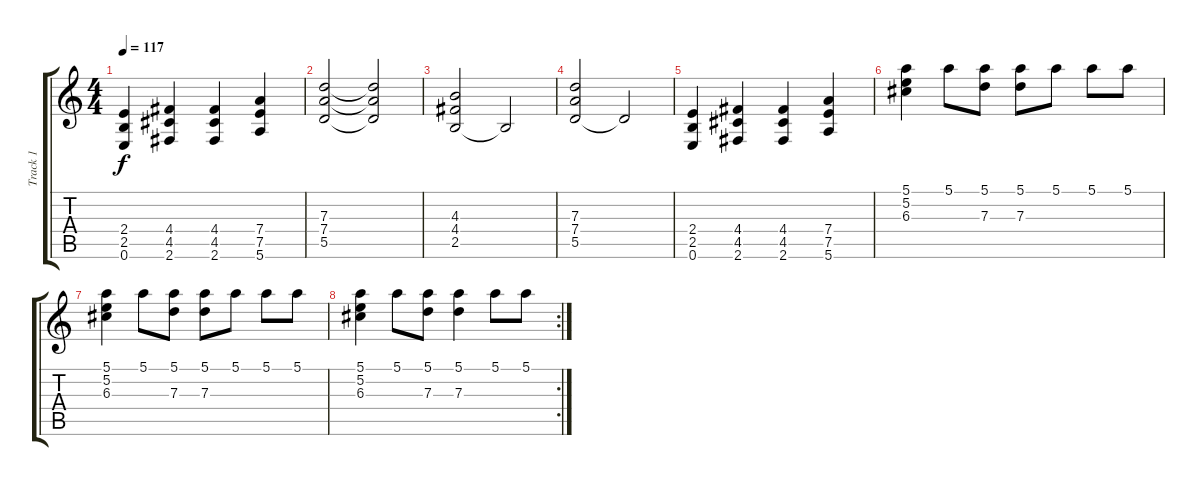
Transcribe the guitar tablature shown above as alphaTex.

\track ("Track 1" "Track 1") {instrument overdrivenguitar}
\staff {score tabs}
\tuning (E4 B3 G3 D3 A2 E2) {hide}
\ts (4 4)
\tempo 117
\clef g2
\ks c
(2.4 2.5 0.6).4{dy f} (4.4 4.5 2.6).4 (4.4 4.5 2.6).4 (7.4 7.5 5.6).4 |
(7.3 7.4 5.5).2 (7.3{t} 7.4{t} 5.5{t}).2 |
(4.3 4.4 2.5).2 2.5{t}.2 |
(7.3 7.4 5.5).2 5.5{t}.2 |
(2.4 2.5 0.6).4 (4.4 4.5 2.6).4 (4.4 4.5 2.6).4 (7.4 7.5 5.6).4 |
(5.1 5.2 6.3).4 5.1.8 (5.1 7.3).8 (5.1 7.3).8 5.1.8 5.1.8 5.1.8 |
(5.1 5.2 6.3).4 5.1.8 (5.1 7.3).8 (5.1 7.3).8 5.1.8 5.1.8 5.1.8 |
\rc 2
(5.1 5.2 6.3).4 5.1.8 (5.1 7.3).8 (5.1 7.3).4 5.1.8 5.1.8
